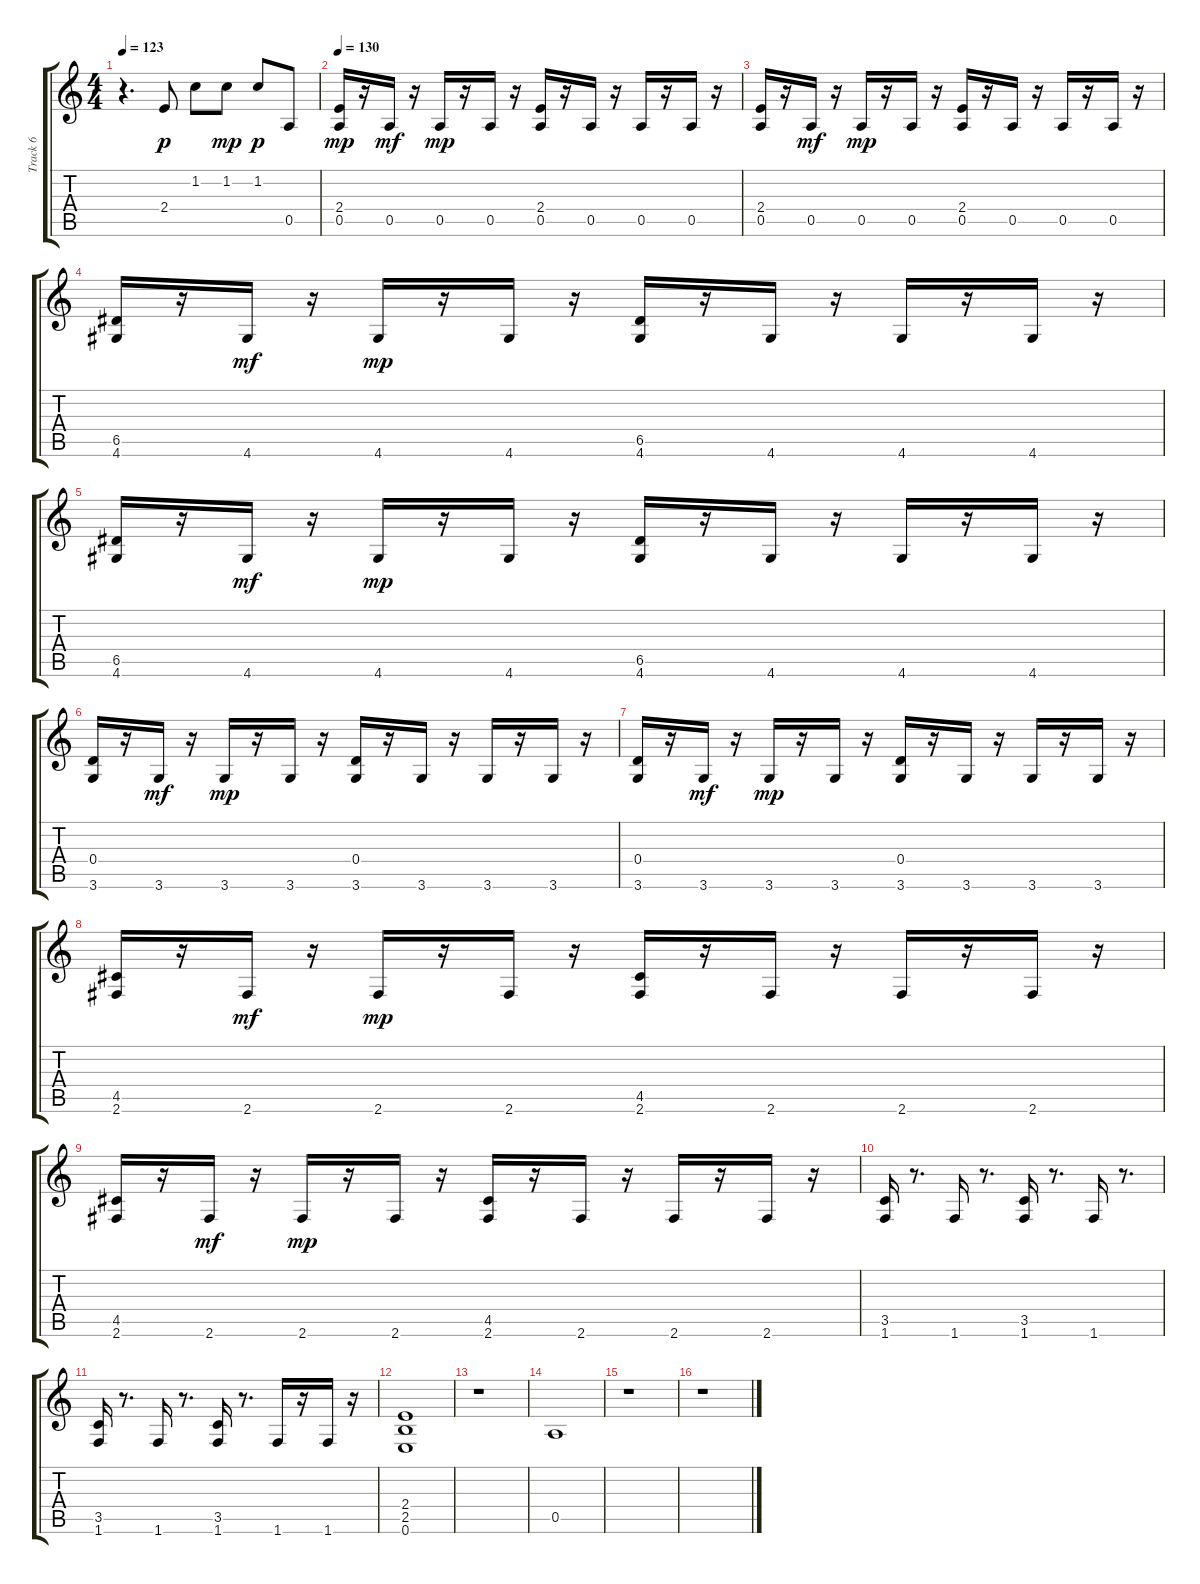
\track ("Track 6" "Track 6") {instrument electricguitarmuted}
\staff {score tabs}
\tuning (E4 B3 G3 D3 A2 E2) {hide}
\ts (4 4)
\tempo 123
\clef g2
\ks c
r.4{d dy p} 2.4.8 1.2.8 1.2.8{dy mp} 1.2.8{dy p} 0.5.8 |
\tempo 130
(2.4 0.5).16{dy mp} r.16 0.5.16{dy mf} r.16 0.5.16{dy mp} r.16 0.5.16 r.16 (2.4 0.5).16 r.16 0.5.16 r.16 0.5.16 r.16 0.5.16 r.16 |
(2.4 0.5).16 r.16 0.5.16{dy mf} r.16 0.5.16{dy mp} r.16 0.5.16 r.16 (2.4 0.5).16 r.16 0.5.16 r.16 0.5.16 r.16 0.5.16 r.16 |
(6.5 4.6).16 r.16 4.6.16{dy mf} r.16 4.6.16{dy mp} r.16 4.6.16 r.16 (6.5 4.6).16 r.16 4.6.16 r.16 4.6.16 r.16 4.6.16 r.16 |
(6.5 4.6).16 r.16 4.6.16{dy mf} r.16 4.6.16{dy mp} r.16 4.6.16 r.16 (6.5 4.6).16 r.16 4.6.16 r.16 4.6.16 r.16 4.6.16 r.16 |
(0.4 3.6).16 r.16 3.6.16{dy mf} r.16 3.6.16{dy mp} r.16 3.6.16 r.16 (0.4 3.6).16 r.16 3.6.16 r.16 3.6.16 r.16 3.6.16 r.16 |
(0.4 3.6).16 r.16 3.6.16{dy mf} r.16 3.6.16{dy mp} r.16 3.6.16 r.16 (0.4 3.6).16 r.16 3.6.16 r.16 3.6.16 r.16 3.6.16 r.16 |
(4.5 2.6).16 r.16 2.6.16{dy mf} r.16 2.6.16{dy mp} r.16 2.6.16 r.16 (4.5 2.6).16 r.16 2.6.16 r.16 2.6.16 r.16 2.6.16 r.16 |
(4.5 2.6).16 r.16 2.6.16{dy mf} r.16 2.6.16{dy mp} r.16 2.6.16 r.16 (4.5 2.6).16 r.16 2.6.16 r.16 2.6.16 r.16 2.6.16 r.16 |
(3.5 1.6).16 r.8{d} 1.6.16 r.8{d} (3.5 1.6).16 r.8{d} 1.6.16 r.8{d} |
(3.5 1.6).16 r.8{d} 1.6.16 r.8{d} (3.5 1.6).16 r.8{d} 1.6.16 r.16 1.6.16 r.16 |
(2.4 2.5 0.6).1 |
r.1 |
0.5.1 |
r.1 |
r.1
